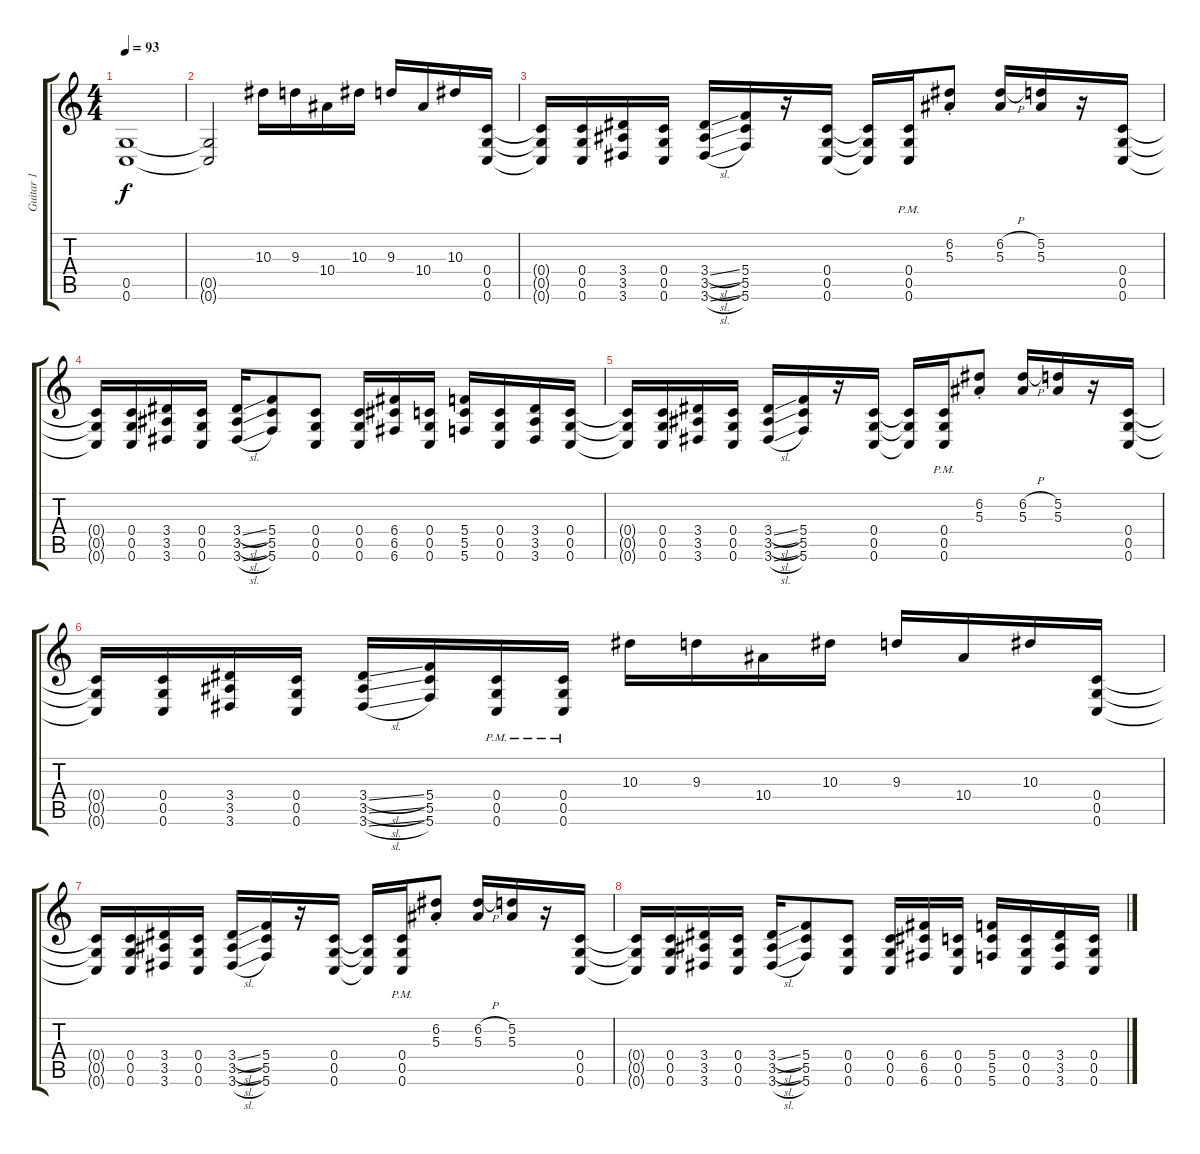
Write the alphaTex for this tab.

\track ("Guitar 1" "Guitar 1") {instrument distortionguitar}
\staff {score tabs}
\tuning (D4 A3 F3 C3 G2 C2) {hide}
\ts (4 4)
\tempo 93
\clef g2
\ks c
(0.5{t} 0.6{t}).1{dy f} |
(0.5{t} 0.6{t}).2 10.3.16 9.3.16 10.4.16 10.3.16 9.3.16 10.4.16 10.3.16 (0.4 0.5 0.6).16 |
(0.4{t} 0.5{t} 0.6{t}).16 (0.4 0.5 0.6).16 (3.4 3.5 3.6).16 (0.4 0.5 0.6).16 (3.4{sl} 3.5{sl} 3.6{sl}).16 (5.4 5.5 5.6).16 r.16 (0.4 0.5 0.6).16 (0.4{t} 0.5{t} 0.6{t}).16 (0.4{pm} 0.5{pm} 0.6{pm}).16 (6.2{st} 5.3{st}).8 (6.2{h} 5.3).16 (5.2 5.3).16 r.16 (0.4 0.5 0.6).16 |
(0.4{t} 0.5{t} 0.6{t}).16 (0.4 0.5 0.6).16 (3.4 3.5 3.6).16 (0.4 0.5 0.6).16 (3.4{sl} 3.5{sl} 3.6{sl}).16 (5.4 5.5 5.6).8 (0.4 0.5 0.6).8 (0.4 0.5 0.6).16 (6.4 6.5 6.6).16 (0.4 0.5 0.6).16 (5.4 5.5 5.6).16 (0.4 0.5 0.6).16 (3.4 3.5 3.6).16 (0.4 0.5 0.6).16 |
(0.4{t} 0.5{t} 0.6{t}).16 (0.4 0.5 0.6).16 (3.4 3.5 3.6).16 (0.4 0.5 0.6).16 (3.4{sl} 3.5{sl} 3.6{sl}).16 (5.4 5.5 5.6).16 r.16 (0.4 0.5 0.6).16 (0.4{t} 0.5{t} 0.6{t}).16 (0.4{pm} 0.5{pm} 0.6{pm}).16 (6.2{st} 5.3{st}).8 (6.2{h} 5.3).16 (5.2 5.3).16 r.16 (0.4 0.5 0.6).16 |
(0.4{t} 0.5{t} 0.6{t}).16 (0.4 0.5 0.6).16 (3.4 3.5 3.6).16 (0.4 0.5 0.6).16 (3.4{sl} 3.5{sl} 3.6{sl}).16 (5.4 5.5 5.6).16 (0.4{pm} 0.5{pm} 0.6{pm}).16 (0.4{pm} 0.5{pm} 0.6{pm}).16 10.3.16 9.3.16 10.4.16 10.3.16 9.3.16 10.4.16 10.3.16 (0.4 0.5 0.6).16 |
(0.4{t} 0.5{t} 0.6{t}).16 (0.4 0.5 0.6).16 (3.4 3.5 3.6).16 (0.4 0.5 0.6).16 (3.4{sl} 3.5{sl} 3.6{sl}).16 (5.4 5.5 5.6).16 r.16 (0.4 0.5 0.6).16 (0.4{t} 0.5{t} 0.6{t}).16 (0.4{pm} 0.5{pm} 0.6{pm}).16 (6.2{st} 5.3{st}).8 (6.2{h} 5.3).16 (5.2 5.3).16 r.16 (0.4 0.5 0.6).16 |
(0.4{t} 0.5{t} 0.6{t}).16 (0.4 0.5 0.6).16 (3.4 3.5 3.6).16 (0.4 0.5 0.6).16 (3.4{sl} 3.5{sl} 3.6{sl}).16 (5.4 5.5 5.6).8 (0.4 0.5 0.6).8 (0.4 0.5 0.6).16 (6.4 6.5 6.6).16 (0.4 0.5 0.6).16 (5.4 5.5 5.6).16 (0.4 0.5 0.6).16 (3.4 3.5 3.6).16 (0.4 0.5 0.6).16
